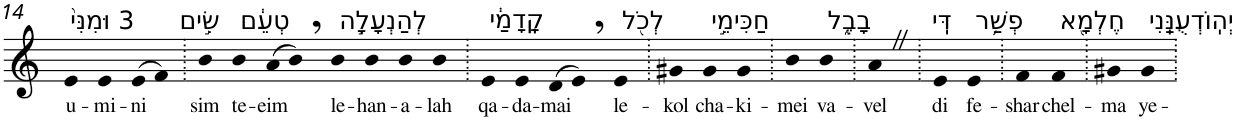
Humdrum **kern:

**kern	**text
*part1	*part1
*staff1	*staff1
*I"Piano	*
*I'Pno	*
!!LO:PB:g=z
*clefG2	*
*k[]	*
=14	=14
!LO:TX:a:t=3 וּמִנִּי֙	!
!	!LO:LY:b
4e	u-
!	!LO:LY:b
4e	-mi-
!	!LO:LY:b
(>8e	-ni
8f)	.
=15.	=15.
!LO:TX:a:t=שִׂ֣ים	!
!	!LO:LY:b
4b	sim
!LO:TX:a:t=טְעֵ֔ם	!
!	!LO:LY:b
4b	te-
!	!LO:LY:b
(>8a	-eim
8b,)	.
!LO:TX:a:t=לְהַנְעָלָ֣ה	!
!	!LO:LY:b
4b	le-
!	!LO:LY:b
4b	-han-
!	!LO:LY:b
4b	-a-
!	!LO:LY:b
4b	-lah
=16.	=16.
!LO:TX:a:t=קָֽדָמַ֔י	!
!	!LO:LY:b
4e	qa-
!	!LO:LY:b
4e	-da-
!	!LO:LY:b
(>8d	-mai
8e,)	.
!LO:TX:a:t=לְכֹ֖ל	!
!	!LO:LY:b
4e	le-
=17.	=17.
!	!LO:LY:b
4g#X	-kol
!LO:TX:a:t=חַכִּימֵ֣י	!
!	!LO:LY:b
4g#	cha-
!	!LO:LY:b
4g#	-ki-
=18.	=18.
!	!LO:LY:b
4b	-mei
!LO:TX:a:t=בָבֶ֑ל	!
!	!LO:LY:b
4b	va-
=19.	=19.
!	!LO:LY:b
4aZ	-vel
=20.	=20.
!LO:TX:a:t=דִּֽי	!
!	!LO:LY:b
4e	di
!LO:TX:a:t=פְשַׁ֥ר	!
!	!LO:LY:b
4e	fe-
=21.	=21.
!	!LO:LY:b
4f	-shar
!LO:TX:a:t=חֶלְמָ֖א	!
!	!LO:LY:b
4f	chel-
=22.	=22.
!	!LO:LY:b
4g#X	-ma
!LO:TX:a:t=יְהֽוֹדְעֻנַּֽנִי	!
!	!LO:LY:b
4g#	ye-
=.	=.
*-	*-
